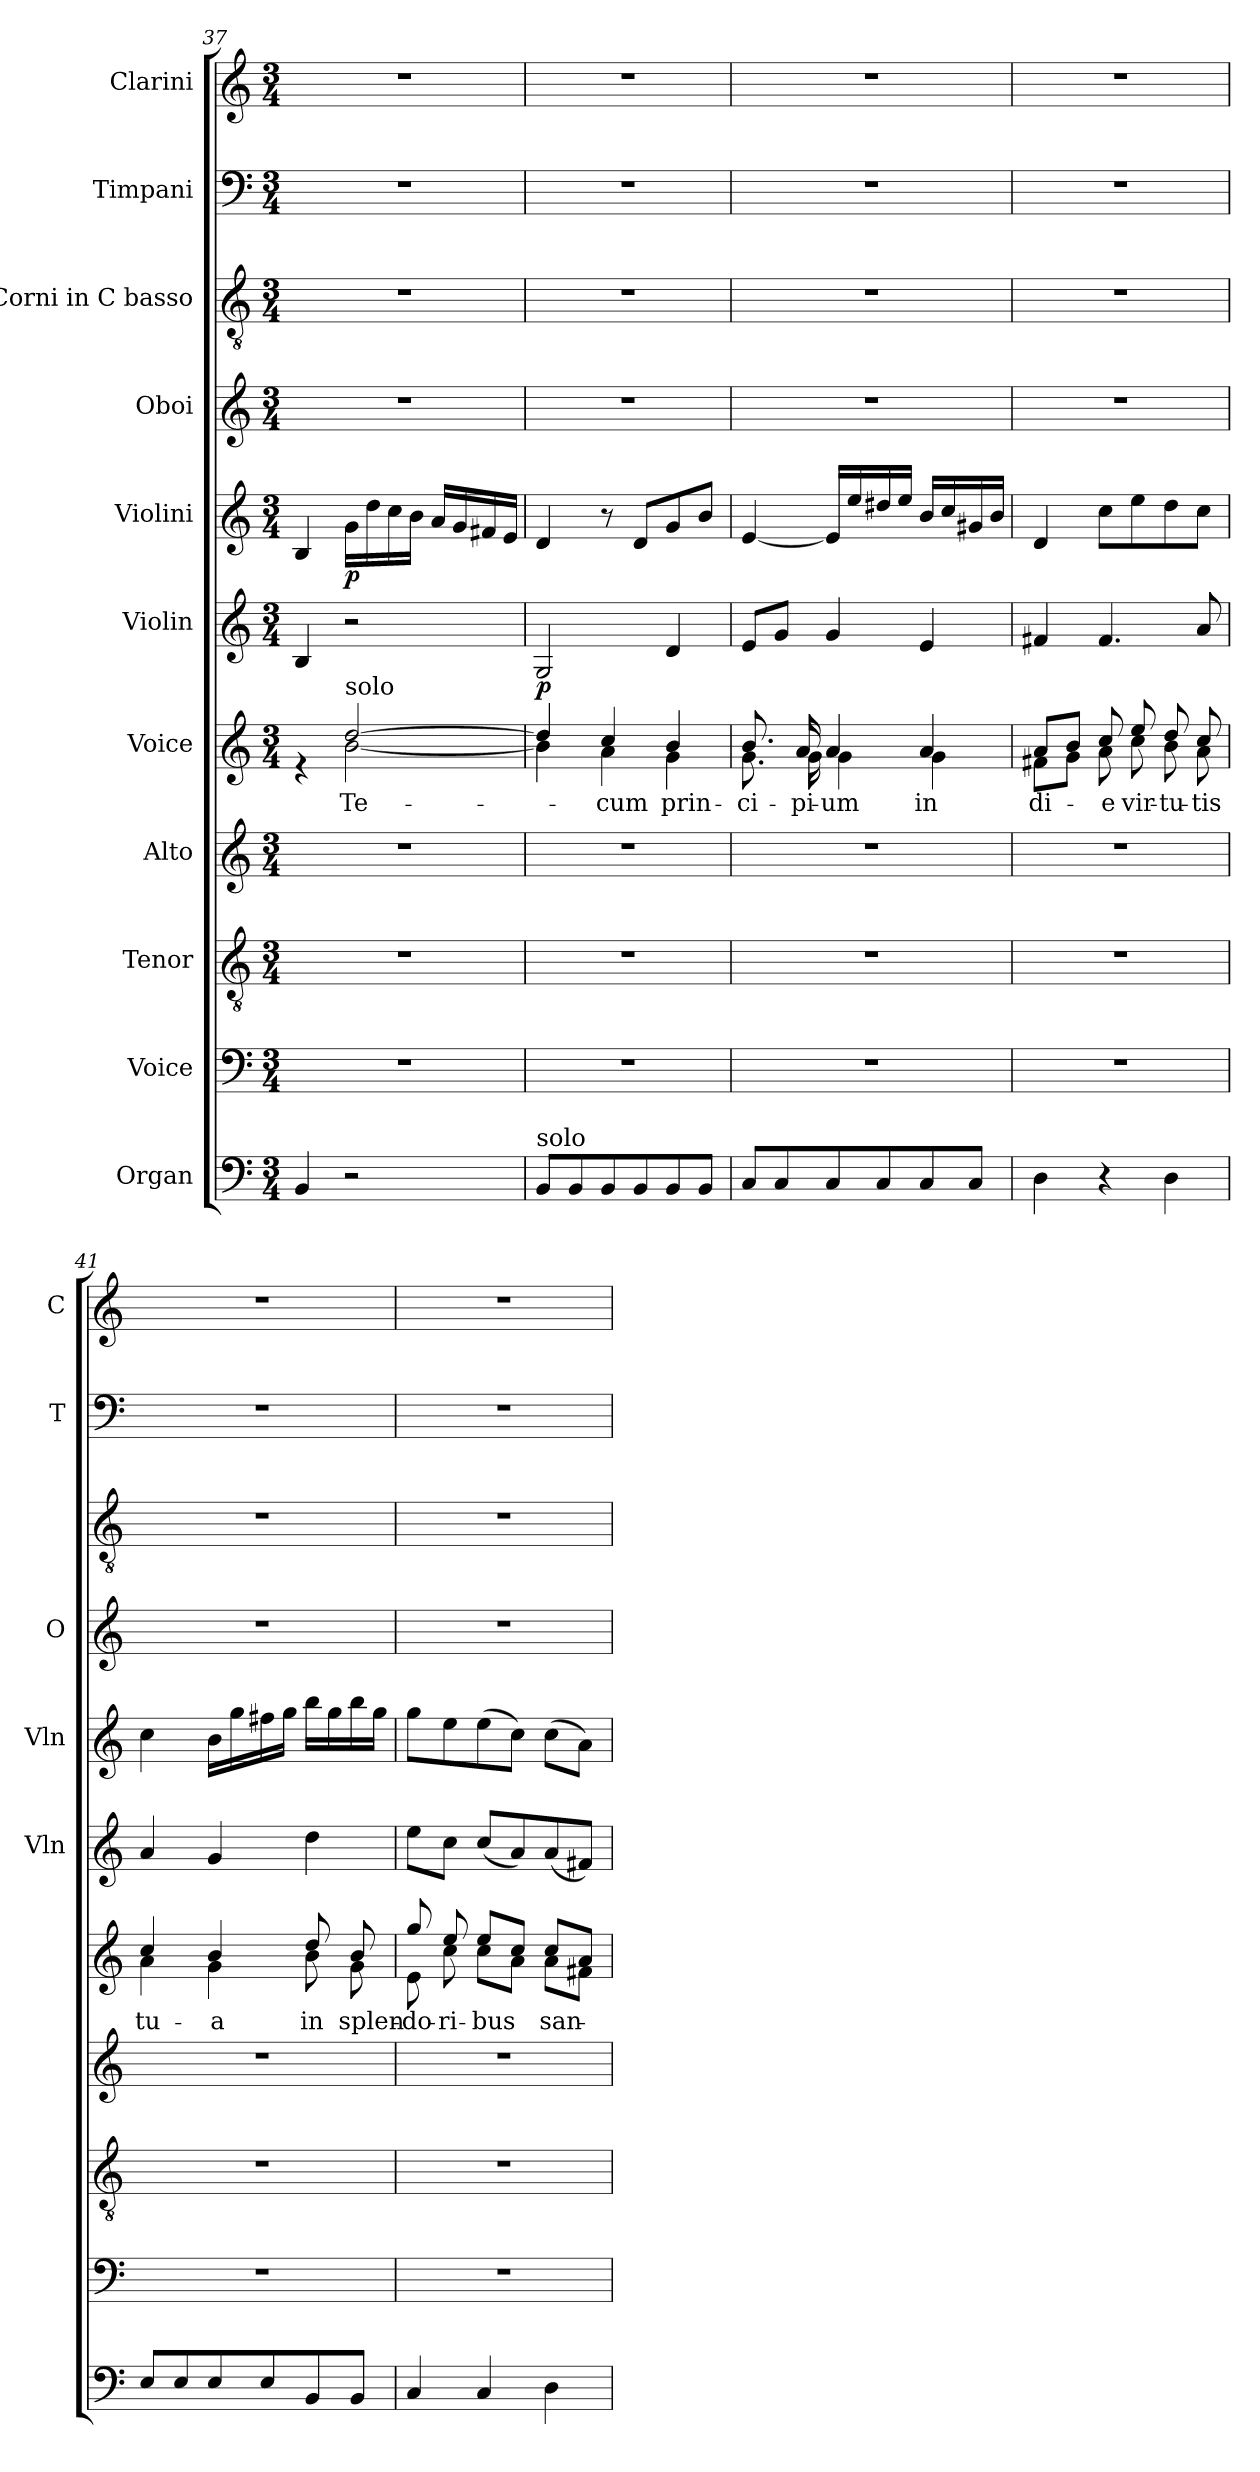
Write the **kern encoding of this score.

**kern	**kern	**kern	**kern	**kern	**text	**kern	**dynam	**kern	**dynam	**kern	**kern	**kern	**kern
*part11	*part10	*part9	*part8	*part7	*part7	*part6	*part6	*part5	*part5	*part4	*part3	*part2	*part1
*staff11	*staff10	*staff9	*staff8	*staff7	*staff7	*staff6	*staff6	*staff5	*staff5	*staff4	*staff3	*staff2	*staff1
*I"Organ	*I"Voice	*I"Tenor	*I"Alto	*I"Voice	*	*I"Violin	*	*I"Violini	*	*I"Oboi	*I"Corni in C basso	*I"Timpani	*I"Clarini
*	*	*	*	*	*	*I'Vln	*	*I'Vln	*	*I'O	*	*I'T	*I'C
*clefF4	*clefF4	*clefGv2	*clefG2	*clefG2	*	*clefG2	*	*clefG2	*	*clefG2	*clefGv2	*clefF4	*clefG2
*	*	*	*	*	*	*	*	*	*	*	*ITrd7c12	*	*
*k[]	*k[]	*k[]	*k[]	*k[]	*	*k[]	*	*k[]	*	*k[]	*k[]	*k[]	*k[]
*M3/4	*M3/4	*M3/4	*M3/4	*M3/4	*	*M3/4	*	*M3/4	*	*M3/4	*M3/4	*M3/4	*M3/4
=37	=37	=37	=37	=37	=37	=37	=37	=37	=37	=37	=37	=37	=37
*	*	*	*	*^	*	*	*	*	*	*	*	*	*
4BB/	2.r	2.r	2.r	4re	4ryy	.	4B/	.	4B/	.	2.r	2.r	2.r	2.r
!	!	!	!	!LO:TX:a:t=solo	!	!	!	!	!	!	!	!	!	!
!	!	!	!	!	!	!LO:LY:b	!	!	!	!LO:DY:b	!	!	!	!
2r	.	.	.	[2dd/	[2b\	Te-	2r	.	16g\LL	p	.	.	.	.
.	.	.	.	.	.	.	.	.	16dd\	.	.	.	.	.
.	.	.	.	.	.	.	.	.	16cc\	.	.	.	.	.
.	.	.	.	.	.	.	.	.	16b\JJ	.	.	.	.	.
.	.	.	.	.	.	.	.	.	16a/LL	.	.	.	.	.
.	.	.	.	.	.	.	.	.	16g/	.	.	.	.	.
.	.	.	.	.	.	.	.	.	16f#X/	.	.	.	.	.
.	.	.	.	.	.	.	.	.	16e/JJ	.	.	.	.	.
=38	=38	=38	=38	=38	=38	=38	=38	=38	=38	=38	=38	=38	=38	=38
!LO:TX:a:t=solo	!	!	!	!	!	!	!	!	!	!	!	!	!	!
!	!	!	!	!	!	!	!	!LO:DY:b	!	!	!	!	!	!
8BB/L	2.r	2.r	2.r	4dd/]	4b\]	.	2G/	p	4d/	.	2.r	2.r	2.r	2.r
8BB/	.	.	.	.	.	.	.	.	.	.	.	.	.	.
!	!	!	!	!	!	!LO:LY:b	!	!	!	!	!	!	!	!
8BB/	.	.	.	4cc/	4a\	-cum	.	.	8r	.	.	.	.	.
8BB/	.	.	.	.	.	.	.	.	8d/L	.	.	.	.	.
!	!	!	!	!	!	!LO:LY:b	!	!	!	!	!	!	!	!
8BB/	.	.	.	4b/	4g\	prin-	4d/	.	8g/	.	.	.	.	.
8BB/J	.	.	.	.	.	.	.	.	8b/J	.	.	.	.	.
=39	=39	=39	=39	=39	=39	=39	=39	=39	=39	=39	=39	=39	=39	=39
!	!	!	!	!	!	!LO:LY:b	!	!	!	!	!	!	!	!
8C/L	2.r	2.r	2.r	8.b/	8.g\	-ci-	8e/L	.	[4e/	.	2.r	2.r	2.r	2.r
8C/	.	.	.	.	.	.	8g/J	.	.	.	.	.	.	.
!	!	!	!	!	!	!LO:LY:b	!	!	!	!	!	!	!	!
.	.	.	.	16a/	16g\	-pi-	.	.	.	.	.	.	.	.
!	!	!	!	!	!	!LO:LY:b	!	!	!	!	!	!	!	!
8C/	.	.	.	4a/	4g\	-um	4g/	.	16e/LL]	.	.	.	.	.
.	.	.	.	.	.	.	.	.	16ee/	.	.	.	.	.
8C/	.	.	.	.	.	.	.	.	16dd#X/	.	.	.	.	.
.	.	.	.	.	.	.	.	.	16ee/JJ	.	.	.	.	.
!	!	!	!	!	!	!LO:LY:b	!	!	!	!	!	!	!	!
8C/	.	.	.	4a/	4g\	in	4e/	.	16b/LL	.	.	.	.	.
.	.	.	.	.	.	.	.	.	16cc/	.	.	.	.	.
8C/J	.	.	.	.	.	.	.	.	16g#X/	.	.	.	.	.
.	.	.	.	.	.	.	.	.	16b/JJ	.	.	.	.	.
=40	=40	=40	=40	=40	=40	=40	=40	=40	=40	=40	=40	=40	=40	=40
!	!	!	!	!	!	!LO:LY:b	!	!	!	!	!	!	!	!
4D\	2.r	2.r	2.r	8a/L	8f#X\L	di-	4f#X/	.	4d/	.	2.r	2.r	2.r	2.r
.	.	.	.	8b/J	8g\J	.	.	.	.	.	.	.	.	.
!	!	!	!	!	!	!LO:LY:b	!	!	!	!	!	!	!	!
4r	.	.	.	8cc/	8a\	-e	4.f#/	.	8cc\L	.	.	.	.	.
!	!	!	!	!	!	!LO:LY:b	!	!	!	!	!	!	!	!
.	.	.	.	8ee/	8cc\	vir-	.	.	8ee\	.	.	.	.	.
!	!	!	!	!	!	!LO:LY:b	!	!	!	!	!	!	!	!
4D\	.	.	.	8dd/	8b\	-tu-	.	.	8dd\	.	.	.	.	.
!	!	!	!	!	!	!LO:LY:b	!	!	!	!	!	!	!	!
.	.	.	.	8cc/	8a\	-tis	8a/	.	8cc\J	.	.	.	.	.
!!LO:LB:g=z
=41	=41	=41	=41	=41	=41	=41	=41	=41	=41	=41	=41	=41	=41	=41
!	!	!	!	!	!	!LO:LY:b	!	!	!	!	!	!	!	!
8E/L	2.r	2.r	2.r	4cc/	4a\	tu-	4a/	.	4cc\	.	2.r	2.r	2.r	2.r
8E/	.	.	.	.	.	.	.	.	.	.	.	.	.	.
!	!	!	!	!	!	!LO:LY:b	!	!	!	!	!	!	!	!
8E/	.	.	.	4b/	4g\	-a	4g/	.	16b\LL	.	.	.	.	.
.	.	.	.	.	.	.	.	.	16gg\	.	.	.	.	.
8E/	.	.	.	.	.	.	.	.	16ff#X\	.	.	.	.	.
.	.	.	.	.	.	.	.	.	16gg\JJ	.	.	.	.	.
!	!	!	!	!	!	!LO:LY:b	!	!	!	!	!	!	!	!
8BB/	.	.	.	8dd/	8b\	in	4dd\	.	16bb\LL	.	.	.	.	.
.	.	.	.	.	.	.	.	.	16gg\	.	.	.	.	.
!	!	!	!	!	!	!LO:LY:b	!	!	!	!	!	!	!	!
8BB/J	.	.	.	8b/	8g\	splen-	.	.	16bb\	.	.	.	.	.
.	.	.	.	.	.	.	.	.	16gg\JJ	.	.	.	.	.
=42	=42	=42	=42	=42	=42	=42	=42	=42	=42	=42	=42	=42	=42	=42
!	!	!	!	!	!	!LO:LY:b	!	!	!	!	!	!	!	!
4C/	2.r	2.r	2.r	8gg/	8e\	-do-	8ee\L	.	8gg\L	.	2.r	2.r	2.r	2.r
!	!	!	!	!	!	!LO:LY:b	!	!	!	!	!	!	!	!
.	.	.	.	8ee/	8cc\	-ri-	8cc\J	.	8ee\	.	.	.	.	.
!	!	!	!	!	!	!LO:LY:b	!	!	!	!	!	!	!	!
4C/	.	.	.	8ee/L	8cc\L	-bus	(8cc/L	.	(8ee\	.	.	.	.	.
.	.	.	.	8cc/J	8a\J	.	8a/)	.	8cc\J)	.	.	.	.	.
!	!	!	!	!	!	!LO:LY:b	!	!	!	!	!	!	!	!
4D\	.	.	.	8cc/L	8a\L	san-	(8a/	.	(8cc\L	.	.	.	.	.
.	.	.	.	8a/J	8f#X\J	.	8f#X/J)	.	8a\J)	.	.	.	.	.
*	*	*	*	*v	*v	*	*	*	*	*	*	*	*	*
=	=	=	=	=	=	=	=	=	=	=	=	=	=
*-	*-	*-	*-	*-	*-	*-	*-	*-	*-	*-	*-	*-	*-
